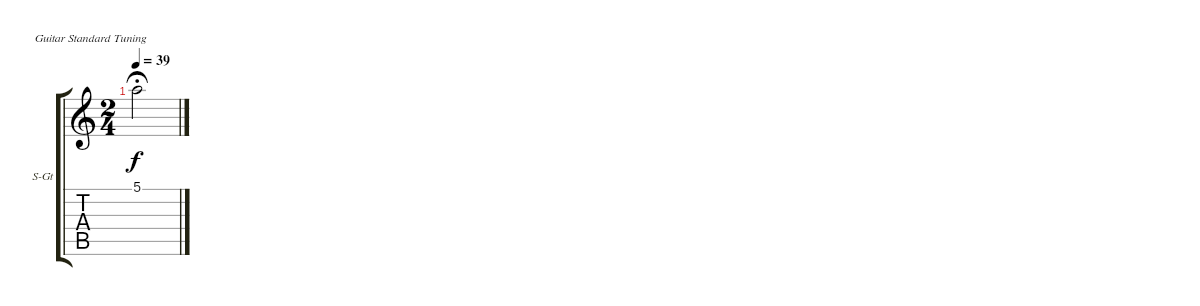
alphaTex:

\defaultSystemsLayout 4
\bracketExtendMode groupsimilarinstruments
\firstSystemTrackNameOrientation horizontal
\otherSystemsTrackNameOrientation horizontal
\track ("Violin 2" "S-Gt") {instrument acousticguitarsteel}
\staff {score tabs}
\tuning (E4 B3 G3 D3 A2 E2)
\ts (2 4)
\tempo 39
\clef g2
\ks c
5.1.2{dy f fermata (medium 0.47)}
